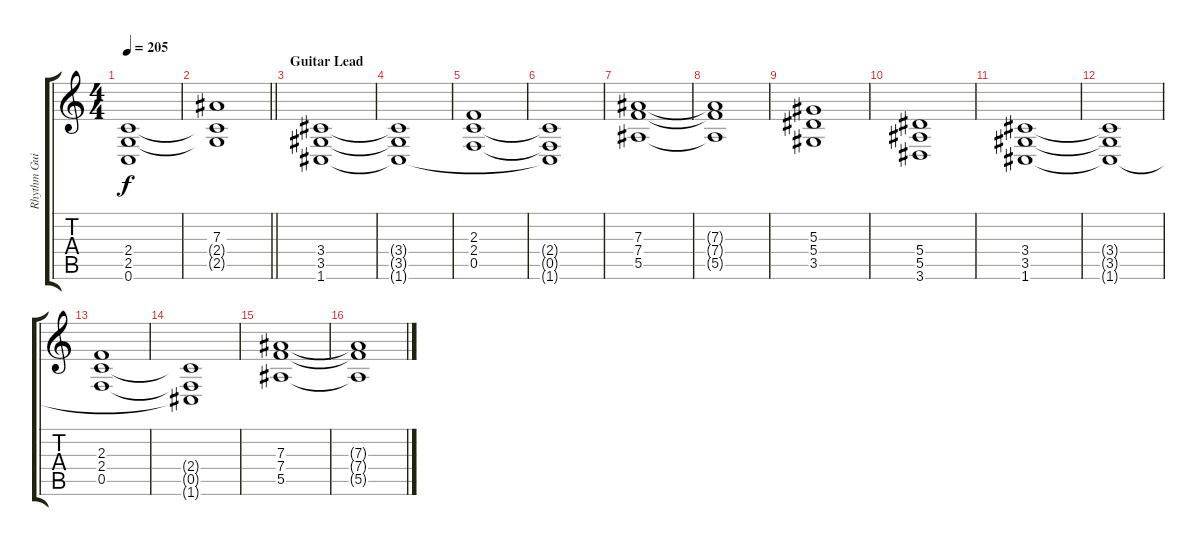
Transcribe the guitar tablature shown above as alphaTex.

\track ("Rhythm Guitar" "Rhythm Gui") {instrument distortionguitar}
\staff {score tabs}
\tuning (C4 G3 Eb3 Bb2 F2 C2) {hide}
\ts (4 4)
\tempo 205
\clef g2
\ks c
(2.4 2.5 0.6).1{dy f} |
\barLineRight lightlight
(7.3{t} 2.4{t} 2.5{t}).1 |
\section ("" "Guitar Lead")
(3.4 3.5 1.6).1 |
(3.4{t} 3.5{t} 1.6{t}).1 |
(2.3 2.4 0.5).1 |
(2.4{t} 0.5{t} 1.6{t}).1 |
(7.3 7.4 5.5).1 |
(7.3{t} 7.4{t} 5.5{t}).1 |
(5.3 5.4 3.5).1 |
(5.4 5.5 3.6).1 |
(3.4 3.5 1.6).1 |
(3.4{t} 3.5{t} 1.6{t}).1 |
(2.3 2.4 0.5).1 |
(2.4{t} 0.5{t} 1.6{t}).1 |
(7.3 7.4 5.5).1 |
(7.3{t} 7.4{t} 5.5{t}).1
